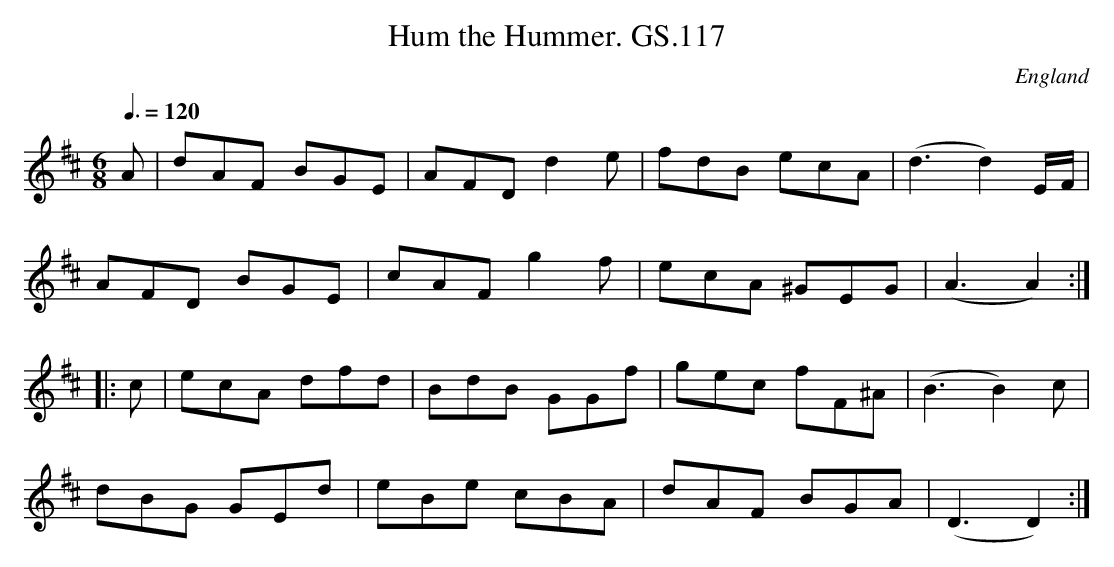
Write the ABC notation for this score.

X:1
T:Hum the Hummer. GS.117
M:6/8
L:1/8
Q:3/8=120
O:England
K:D major
A | dAF BGE | AFD d2e | fdB ecA | (d3 d2) E/F/ |!
AFD BGE | cAF g2f | ecA ^GEG | (A3 A2) :|!
|: c | ecA dfd | BdB GGf | gec fF^A | (B3 B2) c |!
dBG GEd | eBe cBA | dAF BGA | (D3D2) :|
